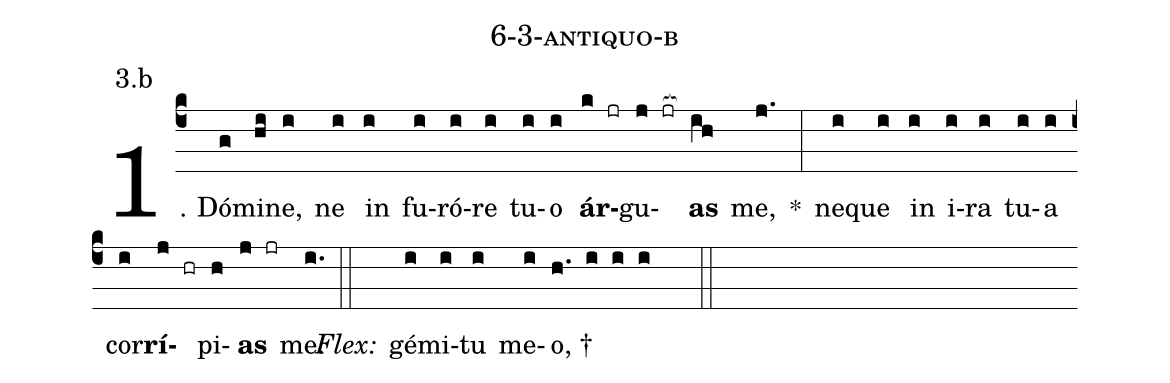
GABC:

name: 6-3-antiquo-b;
annotation: 3.b;
%%
(c4)1. Dó(g)mi(hi)ne,(i) ne(i) in(i) fu(i)ró(i)re(i) tu(i)o(i) <b>ár</b>(k jr)gu(j jr[ocb:1{])<b>as</b>(ih[ocb:0}]) me,(j.) *(:) ne(i)que(i) in(i) i(i)ra(i) tu(i)a(i) cor(i)<b>rí</b>(j hr)pi(h)<b>as</b>(j jr) me.(i.) (::)
<i>Flex:</i>()  gé(i)mi(i)tu(i) me(i)o, †(h. i i i  ::)
